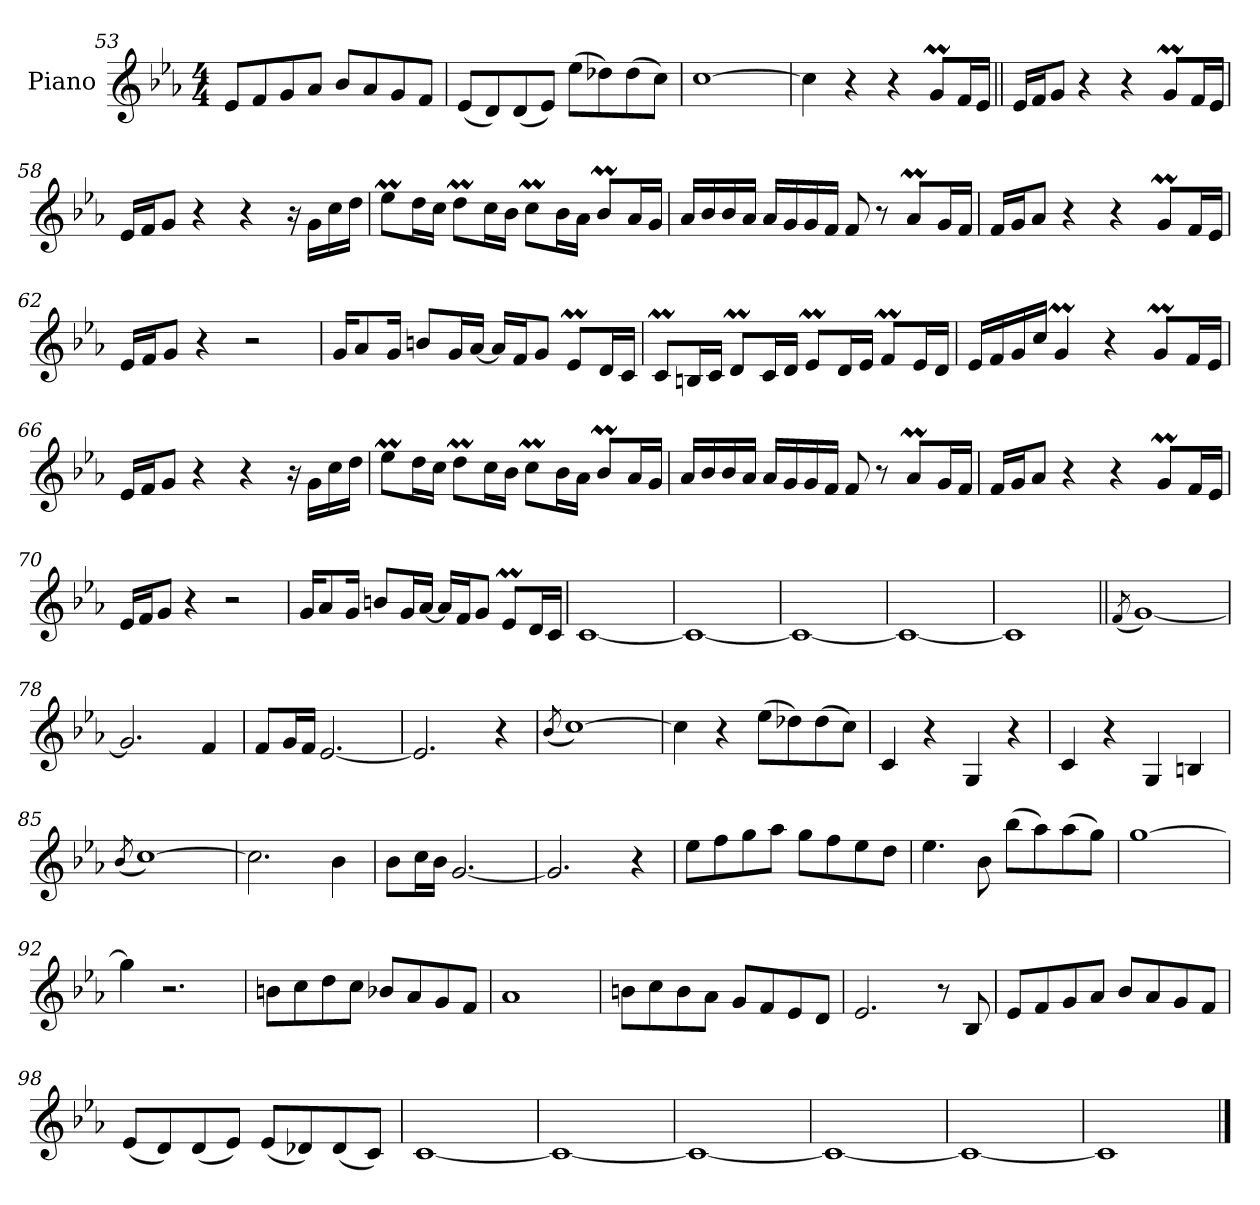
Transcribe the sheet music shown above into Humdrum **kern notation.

**kern
*part1
*staff1
*I"Piano
*I'Pno.
*clefG2
*k[b-e-a-]
*M4/4
=53
8e-L
8f
8g
8a-J
8b-L
8a-
8g
8fJ
=54
(<8e-L
8d)
(<8d
8e-J)
(>8ee-L
8dd-X)
(>8dd-
8ccJ)
=55
[1cc
=56
4cc]
4r
4r
8gmL
16fL
16e-JJ
=57||
16e-LL
16fJ
8gJ
4r
4r
8gmL
16fL
16e-JJ
=58
16e-LL
16fJ
8gJ
4r
4r
16r
16gLL
16cc
16ddJJ
=59
8ee-ML
16ddL
16ccJJ
8ddmL
16ccL
16b-JJ
8ccML
16b-L
16a-JJ
8b-ML
16a-L
16gJJ
=60
16a-LL
16b-
16b-
16a-JJ
16a-LL
16g
16g
16fJJ
8f
8r
8a-ML
16gL
16fJJ
=61
16fLL
16gJ
8a-J
4r
4r
8gmL
16fL
16e-JJ
=62
16e-LL
16fJ
8gJ
4r
2r
=63
16gKL
8a-
16gJk
8bnL
16gL
[16a-JJ
16a-LL]
16fJ
8gJ
8e-ML
16dL
16cJJ
=64
8cML
16BnL
16cJJ
8dmL
16cL
16dJJ
8e-ML
16dL
16e-JJ
8fML
16e-L
16dJJ
=65
16e-LL
16f
16g
16ccJJ
4gm
4r
8gmL
16fL
16e-JJ
=66
16e-LL
16fJ
8gJ
4r
4r
16r
16gLL
16cc
16ddJJ
=67
8ee-ML
16ddL
16ccJJ
8ddmL
16ccL
16b-JJ
8ccML
16b-L
16a-JJ
8b-ML
16a-L
16gJJ
=68
16a-LL
16b-
16b-
16a-JJ
16a-LL
16g
16g
16fJJ
8f
8r
8a-ML
16gL
16fJJ
=69
16fLL
16gJ
8a-J
4r
4r
8gmL
16fL
16e-JJ
=70
16e-LL
16fJ
8gJ
4r
2r
=71
16gKL
8a-
16gJk
8bnL
16gL
[16a-JJ
16a-LL]
16fJ
8gJ
8e-ML
16dL
16cJJ
=72
[1c
=73
1c_
=74
1c_
=75
1c_
=76
1c]
=77||
(<8qf
[1g)
=78
2.g]
4f
=79
8fL
16gL
16fJJ
[2.e-
=80
2.e-]
4r
=81
(<8qb-
[1cc)
=82
4cc]
4r
(>8ee-L
8dd-X)
(>8dd-
8ccJ)
=83
4c!
4r
4G!
4r
=84
4c!
4r
4G!
4Bn!
=85
(<8qb-
[1cc)
=86
2.cc]
4b-
=87
8b-L
16ccL
16b-JJ
[2.g
=88
2.g]
4r
=89
8ee-L
8ff
8gg
8aa-J
8ggL
8ff
8ee-
8ddJ
=90
4.ee-
8b-
(>8bb-L
8aa-)
(>8aa-
8ggJ)
=91
[1gg
=92
4gg]
2.r
=93
8bnL
8cc
8dd
8ccJ
8b-XL
8a-
8g
8fJ
=94
1a-
=95
8bnL
8cc
8b
8a-J
8gL
8f
8e-
8dJ
=96
2.e-
8r
8B-
=97
8e-L
8f
8g
8a-J
8b-L
8a-
8g
8fJ
=98
(<8e-L
8d)
(<8d
8e-J)
(<8e-L
8d-X)
(<8d-
8cJ)
=99
[1c
=100
1c_
=101
1c_
=102
1c_
=103
1c_
=104
1c]
==
*-
